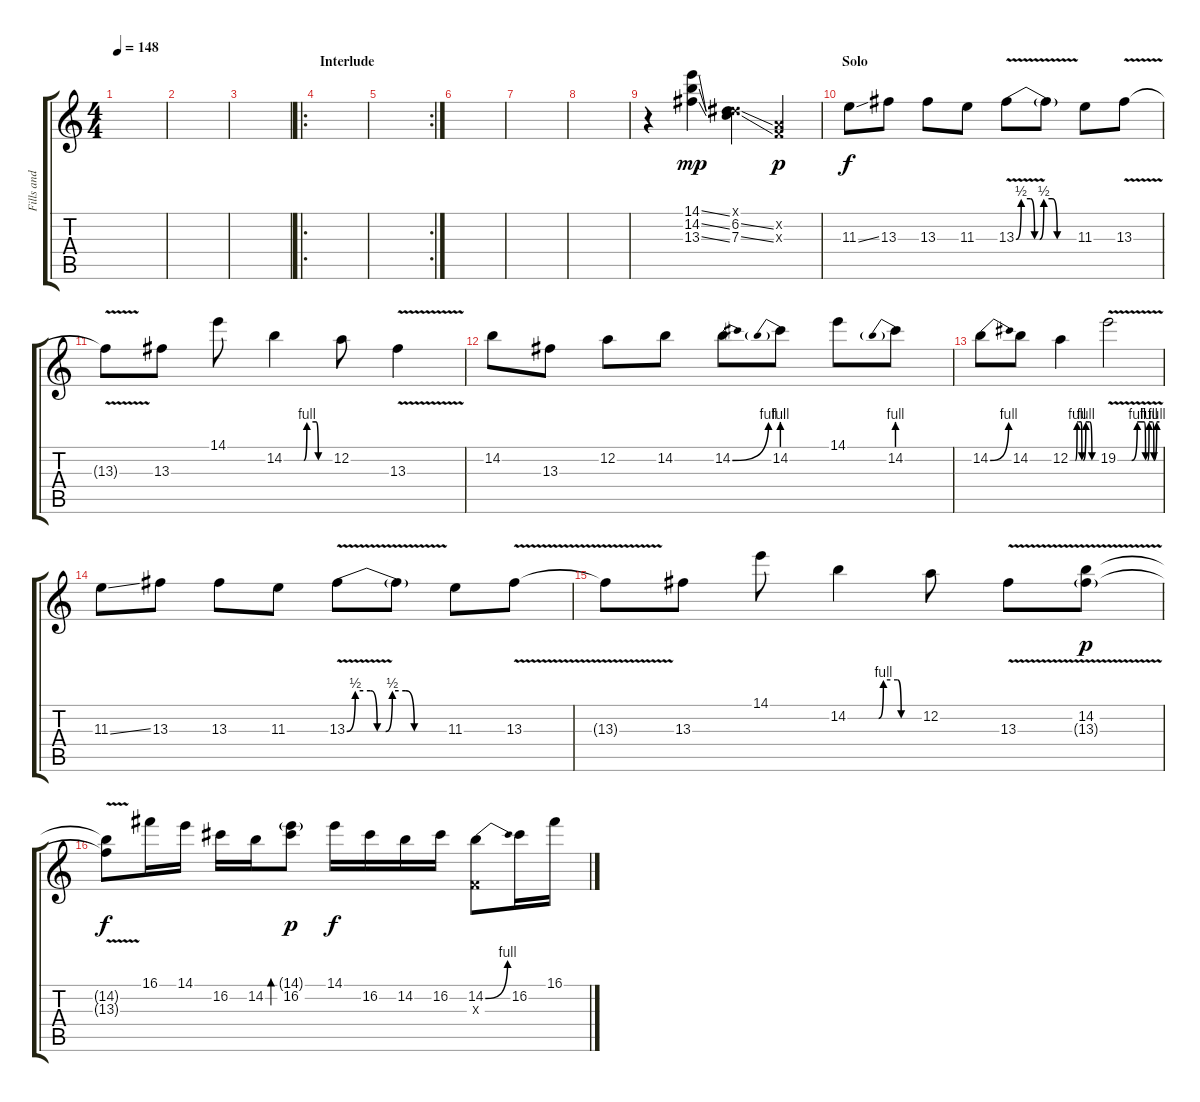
\track ("Fills and Solo Guitar" "Fills and ") {instrument overdrivenguitar}
\staff {score tabs}
\tuning (D4 A3 F3 C3 G2 D2) {hide}
\ts (4 4)
\tempo 148
\clef g2
\ks c
|
|
|
\ro
\section ("" "Interlude")
|
\rc 2
|
|
|
|
\section ("" "")
r.4 (14.1{ss} 14.2{ss} 13.3{ss}).4{dy mp} (0.1{x} 6.2{ss} 7.3{ss}).4 (0.2{x} 0.3{x}).4{dy p} |
\section ("" "Solo")
11.3{ss}.8{dy f volume 16} 13.3.8 13.3.8 11.3.8 13.3{be (custom 0 0 5 2 14 2 18 0 23 0 27 2 35 2 40 0 50 0 60 0) v}.8 13.3{t}.8 11.3.8 13.3{v}.8 |
13.3{t}.8 13.3.8 14.1.8 14.2{be (custom 0 0 15 0 26 0 30 4 42 4 45 0 60 0)}.4 12.2.8 13.3{v}.4 |
14.2.8 13.3.8 12.2.8 14.2.8 14.2{be (bend 0 0 60 4)}.8 14.2{be (prebend 0 4 60 4)}.8 14.1.8 14.2{be (prebend 0 4 60 4)}.8 |
14.2{be (bend 0 0 60 4)}.8 14.2.8 12.2{be (custom 0 0 8 0 12 0 16 4 20 4 25 4 27 0 30 0 36 4 45 4 50 0 60 0)}.4 19.2{be (custom 0 0 20 0 28 4 38 4 40 0 43 0 45 4 50 4 52 0 56 4 60 4) v}.2 |
11.3{ss}.8 13.3.8 13.3.8 11.3.8 13.3{be (custom 0 0 5 2 14 2 18 0 23 0 27 2 35 2 40 0 50 0 60 0) v}.8 13.3{t}.8 11.3.8 13.3{v}.8 |
13.3{t}.8 13.3.8 14.1.8 14.2{be (custom 0 0 15 0 26 0 30 4 42 4 45 0 60 0)}.4 12.2.8 13.3{v}.8 (14.2{v} 13.3{g}).8{dy p} |
(14.2{t} 13.3{t}).8{dy f} 16.1.16 14.1.16 16.2.16 14.2.16 (14.1{g} 16.2).8{bd 480 dy p} 14.1.16{dy f} 16.2.16 14.2.16 16.2.16 (14.2{be (bend 0 0 60 4)} 0.3{x}).8 16.2.16 16.1.16
